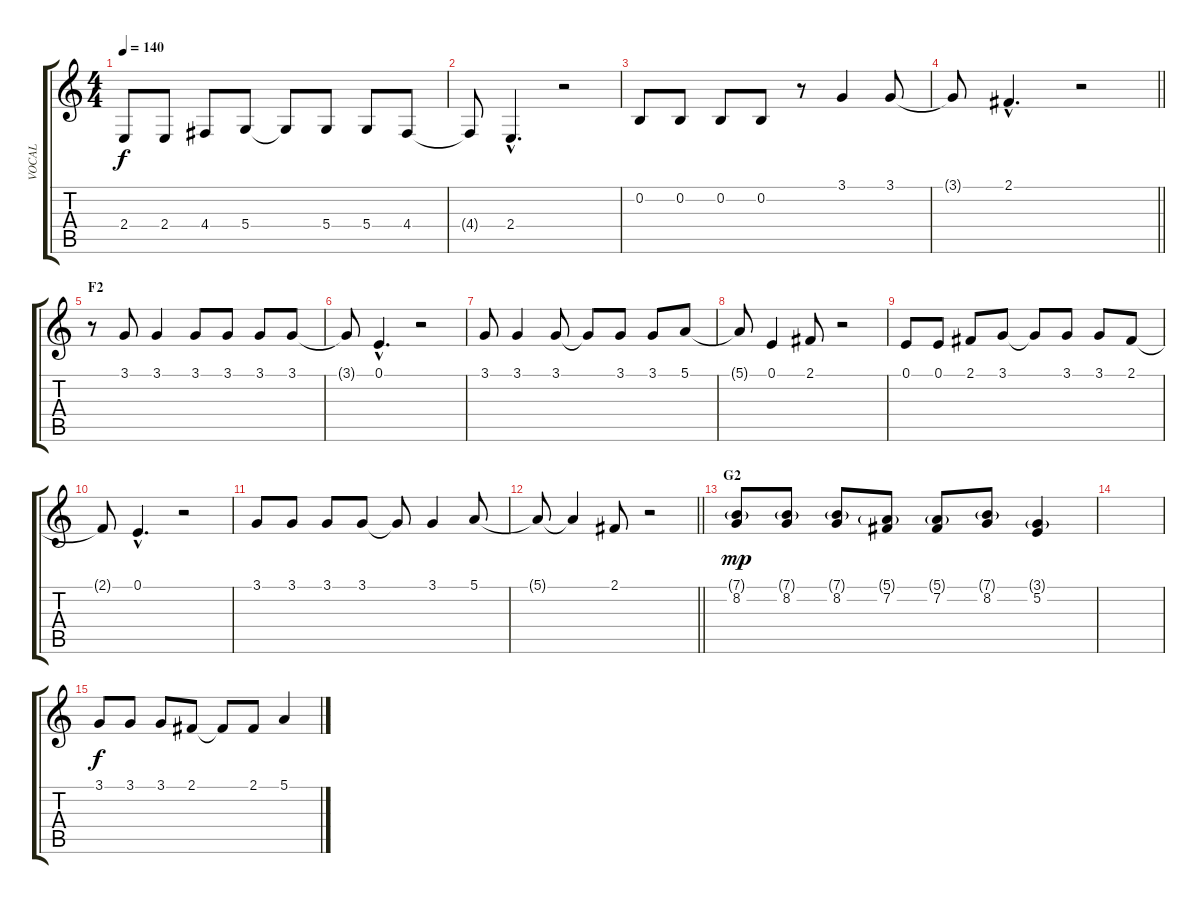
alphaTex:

\track ("VOCAL" "VOCAL") {instrument oboe}
\staff {score tabs}
\tuning (E4 B3 G3 D3 A2 E2) {hide}
\ts (4 4)
\tempo 140
\clef g2
\ks c
2.4.8{dy f} 2.4.8 4.4.8 5.4.8 5.4{t}.8 5.4.8 5.4.8 4.4.8 |
4.4{t}.8 2.4{hac}.4{d} r.2 |
0.2.8 0.2.8 0.2.8 0.2.8 r.8 3.1.4 3.1.8 |
\barLineRight lightlight
3.1{t}.8 2.1{hac}.4{d} r.2 |
\section ("" "F2")
r.8 3.1.8 3.1.4 3.1.8 3.1.8 3.1.8 3.1.8 |
3.1{t}.8 0.1{hac}.4{d} r.2 |
3.1.8 3.1.4 3.1.8 3.1{t}.8 3.1.8 3.1.8 5.1.8 |
5.1{t}.8 0.1.4 2.1.8 r.2 |
0.1.8 0.1.8 2.1.8 3.1.8 3.1{t}.8 3.1.8 3.1.8 2.1.8 |
2.1{t}.8 0.1{hac}.4{d} r.2 |
3.1.8 3.1.8 3.1.8 3.1.8 3.1{t}.8 3.1.4 5.1.8 |
\barLineRight lightlight
5.1{t}.8 5.1{t}.4 2.1.8 r.2 |
\section ("" "G2")
(7.1{g} 8.2).8{dy mp} (7.1{g} 8.2).8 (7.1{g} 8.2).8 (5.1{g} 7.2).8 (5.1{g} 7.2).8 (7.1{g} 8.2).8 (3.1{g} 5.2).4 |
|
3.1.8{dy f} 3.1.8 3.1.8 2.1.8 2.1{t}.8 2.1.8 5.1.4
